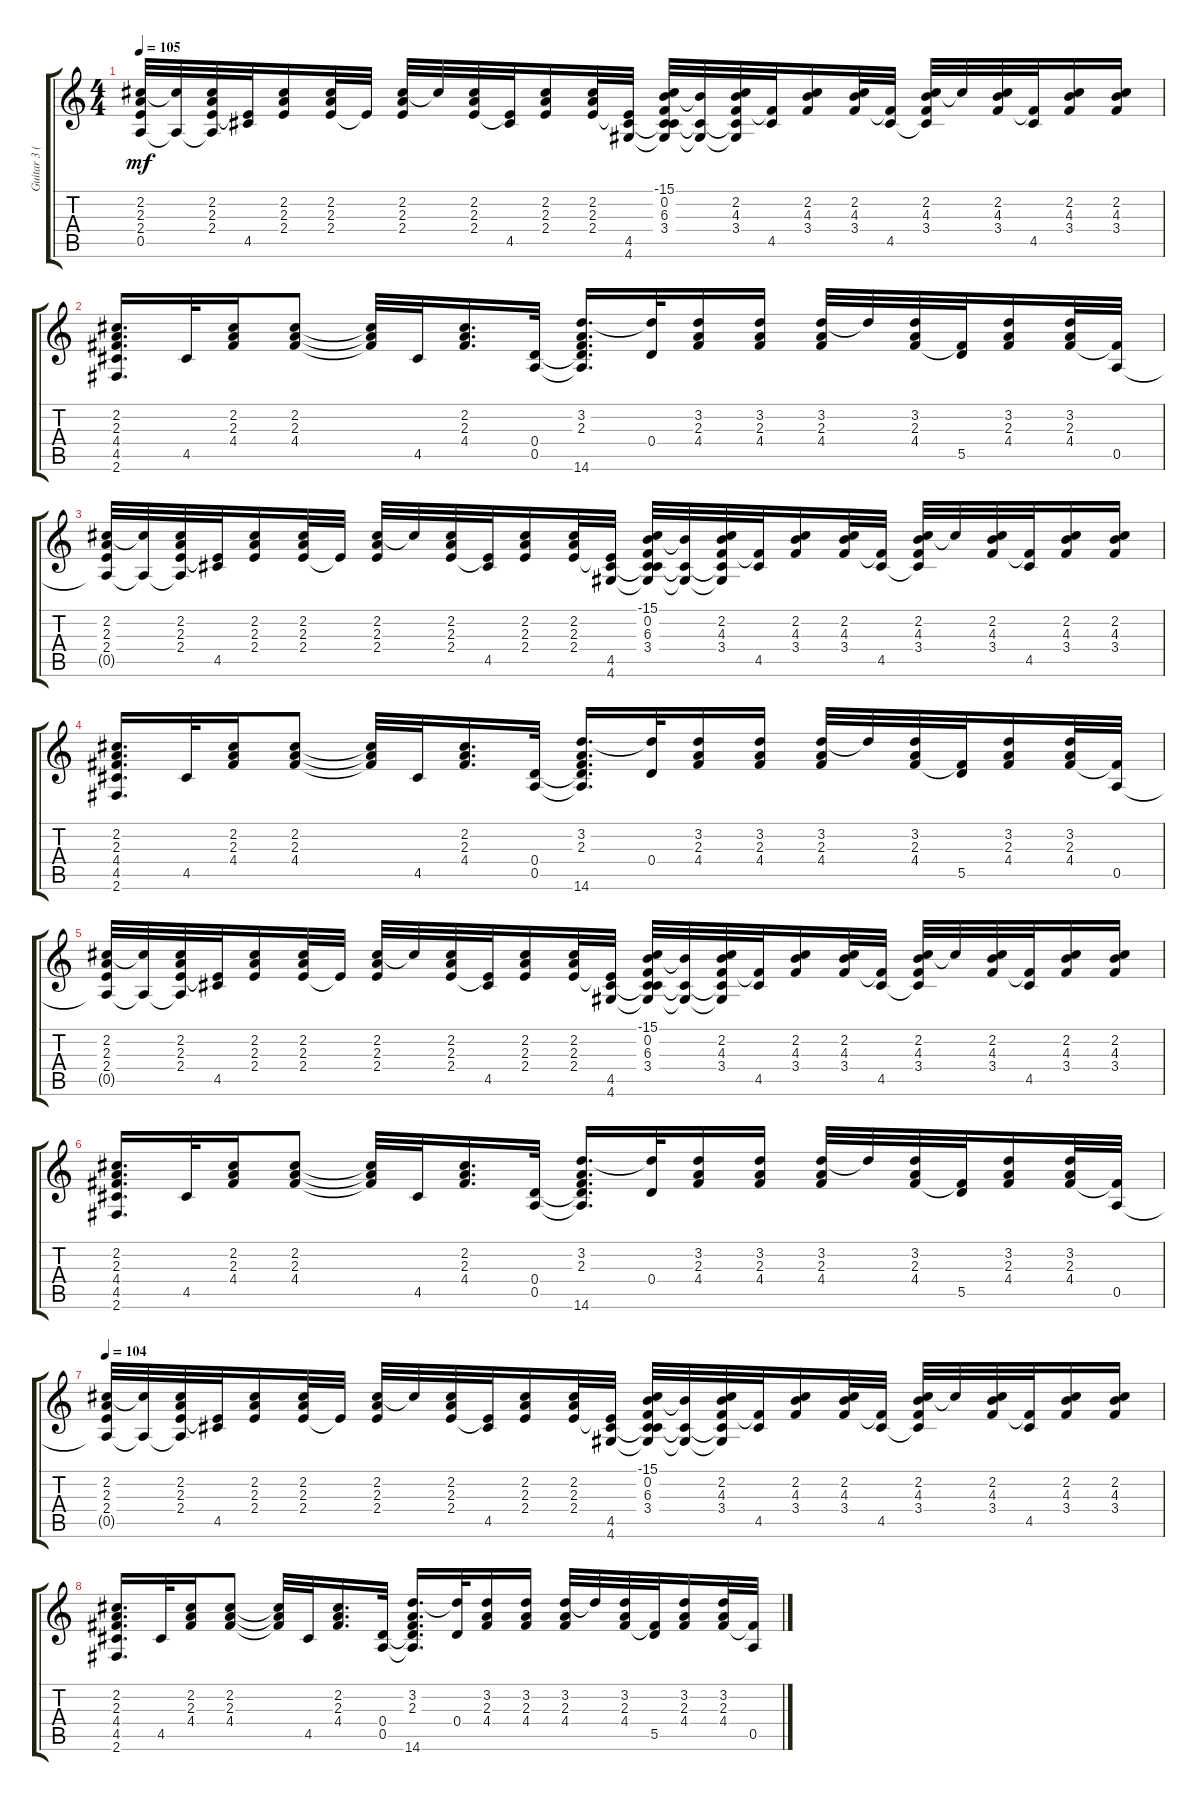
\track ("Guitar 3 (Staff 1)" "Guitar 3 (") {instrument electricguitarmuted}
\staff {score tabs}
\tuning (E4 B3 G3 D3 A2 E2) {hide}
\ts (4 4)
\tempo 105
\clef g2
\ks c
(2.2 2.3 2.4 0.5{t}).32{dy mf} (2.2{t} 0.5{t}).32 (2.2 2.3 2.4 0.5{t}).32 (2.4{t} 4.5).32 (2.2 2.3 2.4).16 (2.2 2.3 2.4).32 2.4{t}.32 (2.2 2.3 2.4).32 2.2{t}.32 (2.2 2.3 2.4).32 (2.4{t} 4.5).32 (2.2 2.3 2.4).16 (2.2 2.3 2.4).32 (2.4{t} 4.5 4.6).32 (-15.1 0.2 6.3 3.4 4.5{t} 4.6{t}).32 (0.2{t} 4.5{t} 4.6{t}).32 (2.2 4.3 3.4 4.5{t} 4.6{t}).32 (3.4{t} 4.5).32 (2.2 4.3 3.4).16 (2.2 4.3 3.4).32 (3.4{t} 4.5).32 (2.2 4.3 3.4 4.5{t}).32 2.2{t}.32 (2.2 4.3 3.4).32 (3.4{t} 4.5).32 (2.2 4.3 3.4).16 (2.2 4.3 3.4).16 |
(2.2 2.3 4.4 4.5 2.6).16{d} 4.5.32 (2.2 2.3 4.4).16 (2.2 2.3 4.4).8 (2.2{t} 2.3{t} 4.4{t}).32 4.5.32 (2.2 2.3 4.4).16{d} (0.4 0.5).32 (3.2 2.3 0.4{t} 0.5{t} 14.6).16{d} (3.2{t} 0.4).32 (3.2 2.3 4.4).16 (3.2 2.3 4.4).16 (3.2 2.3 4.4).32 3.2{t}.32 (3.2 2.3 4.4).32 (4.4{t} 5.5).32 (3.2 2.3 4.4).16 (3.2 2.3 4.4).32 (4.4{t} 0.5).32 |
(2.2 2.3 2.4 0.5{t}).32 (2.2{t} 0.5{t}).32 (2.2 2.3 2.4 0.5{t}).32 (2.4{t} 4.5).32 (2.2 2.3 2.4).16 (2.2 2.3 2.4).32 2.4{t}.32 (2.2 2.3 2.4).32 2.2{t}.32 (2.2 2.3 2.4).32 (2.4{t} 4.5).32 (2.2 2.3 2.4).16 (2.2 2.3 2.4).32 (2.4{t} 4.5 4.6).32 (-15.1 0.2 6.3 3.4 4.5{t} 4.6{t}).32 (0.2{t} 4.5{t} 4.6{t}).32 (2.2 4.3 3.4 4.5{t} 4.6{t}).32 (3.4{t} 4.5).32 (2.2 4.3 3.4).16 (2.2 4.3 3.4).32 (3.4{t} 4.5).32 (2.2 4.3 3.4 4.5{t}).32 2.2{t}.32 (2.2 4.3 3.4).32 (3.4{t} 4.5).32 (2.2 4.3 3.4).16 (2.2 4.3 3.4).16 |
(2.2 2.3 4.4 4.5 2.6).16{d} 4.5.32 (2.2 2.3 4.4).16 (2.2 2.3 4.4).8 (2.2{t} 2.3{t} 4.4{t}).32 4.5.32 (2.2 2.3 4.4).16{d} (0.4 0.5).32 (3.2 2.3 0.4{t} 0.5{t} 14.6).16{d} (3.2{t} 0.4).32 (3.2 2.3 4.4).16 (3.2 2.3 4.4).16 (3.2 2.3 4.4).32 3.2{t}.32 (3.2 2.3 4.4).32 (4.4{t} 5.5).32 (3.2 2.3 4.4).16 (3.2 2.3 4.4).32 (4.4{t} 0.5).32 |
(2.2 2.3 2.4 0.5{t}).32 (2.2{t} 0.5{t}).32 (2.2 2.3 2.4 0.5{t}).32 (2.4{t} 4.5).32 (2.2 2.3 2.4).16 (2.2 2.3 2.4).32 2.4{t}.32 (2.2 2.3 2.4).32 2.2{t}.32 (2.2 2.3 2.4).32 (2.4{t} 4.5).32 (2.2 2.3 2.4).16 (2.2 2.3 2.4).32 (2.4{t} 4.5 4.6).32 (-15.1 0.2 6.3 3.4 4.5{t} 4.6{t}).32 (0.2{t} 4.5{t} 4.6{t}).32 (2.2 4.3 3.4 4.5{t} 4.6{t}).32 (3.4{t} 4.5).32 (2.2 4.3 3.4).16 (2.2 4.3 3.4).32 (3.4{t} 4.5).32 (2.2 4.3 3.4 4.5{t}).32 2.2{t}.32 (2.2 4.3 3.4).32 (3.4{t} 4.5).32 (2.2 4.3 3.4).16 (2.2 4.3 3.4).16 |
(2.2 2.3 4.4 4.5 2.6).16{d} 4.5.32 (2.2 2.3 4.4).16 (2.2 2.3 4.4).8 (2.2{t} 2.3{t} 4.4{t}).32 4.5.32 (2.2 2.3 4.4).16{d} (0.4 0.5).32 (3.2 2.3 0.4{t} 0.5{t} 14.6).16{d} (3.2{t} 0.4).32 (3.2 2.3 4.4).16 (3.2 2.3 4.4).16 (3.2 2.3 4.4).32 3.2{t}.32 (3.2 2.3 4.4).32 (4.4{t} 5.5).32 (3.2 2.3 4.4).16 (3.2 2.3 4.4).32 (4.4{t} 0.5).32 |
\tempo 104
(2.2 2.3 2.4 0.5{t}).32 (2.2{t} 0.5{t}).32 (2.2 2.3 2.4 0.5{t}).32 (2.4{t} 4.5).32 (2.2 2.3 2.4).16 (2.2 2.3 2.4).32 2.4{t}.32 (2.2 2.3 2.4).32 2.2{t}.32 (2.2 2.3 2.4).32 (2.4{t} 4.5).32 (2.2 2.3 2.4).16 (2.2 2.3 2.4).32 (2.4{t} 4.5 4.6).32 (-15.1 0.2 6.3 3.4 4.5{t} 4.6{t}).32 (0.2{t} 4.5{t} 4.6{t}).32 (2.2 4.3 3.4 4.5{t} 4.6{t}).32 (3.4{t} 4.5).32 (2.2 4.3 3.4).16 (2.2 4.3 3.4).32 (3.4{t} 4.5).32 (2.2 4.3 3.4 4.5{t}).32 2.2{t}.32 (2.2 4.3 3.4).32 (3.4{t} 4.5).32 (2.2 4.3 3.4).16 (2.2 4.3 3.4).16 |
(2.2 2.3 4.4 4.5 2.6).16{d} 4.5.32 (2.2 2.3 4.4).16 (2.2 2.3 4.4).8 (2.2{t} 2.3{t} 4.4{t}).32 4.5.32 (2.2 2.3 4.4).16{d} (0.4 0.5).32 (3.2 2.3 0.4{t} 0.5{t} 14.6).16{d} (3.2{t} 0.4).32 (3.2 2.3 4.4).16 (3.2 2.3 4.4).16 (3.2 2.3 4.4).32 3.2{t}.32 (3.2 2.3 4.4).32 (4.4{t} 5.5).32 (3.2 2.3 4.4).16 (3.2 2.3 4.4).32 (4.4{t} 0.5).32
